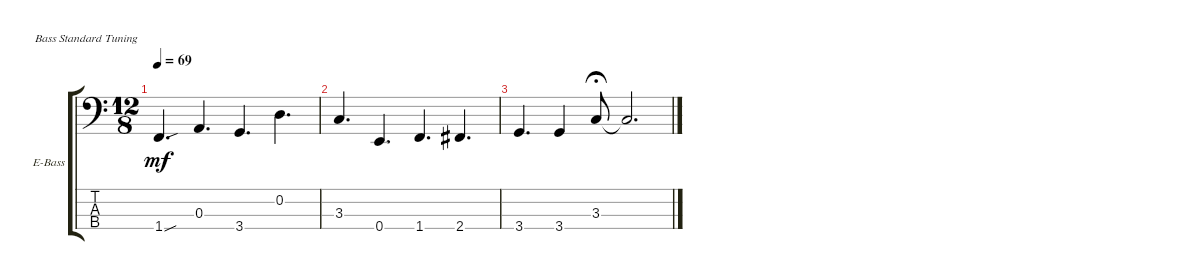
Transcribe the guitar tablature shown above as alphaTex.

\defaultSystemsLayout 4
\bracketExtendMode groupsimilarinstruments
\firstSystemTrackNameOrientation horizontal
\otherSystemsTrackNameOrientation horizontal
\track ("Electric Bass" "E-Bass") {instrument electricbassfinger}
\staff {score tabs}
\tuning (G2 D2 A1 E1)
\ts (12 8)
\tempo 69
\clef f4
\ks c
1.4{sou}.4{d dy mf} 0.3.4{d} 3.4.4{d} 0.2.4{d} |
3.3.4{d} 0.4.4{d} 1.4.4{d} 2.4.4{d} |
3.4.4{d} 3.4.4 3.3.8{fermata (medium 0.5)} 3.3{t}.2{d}
